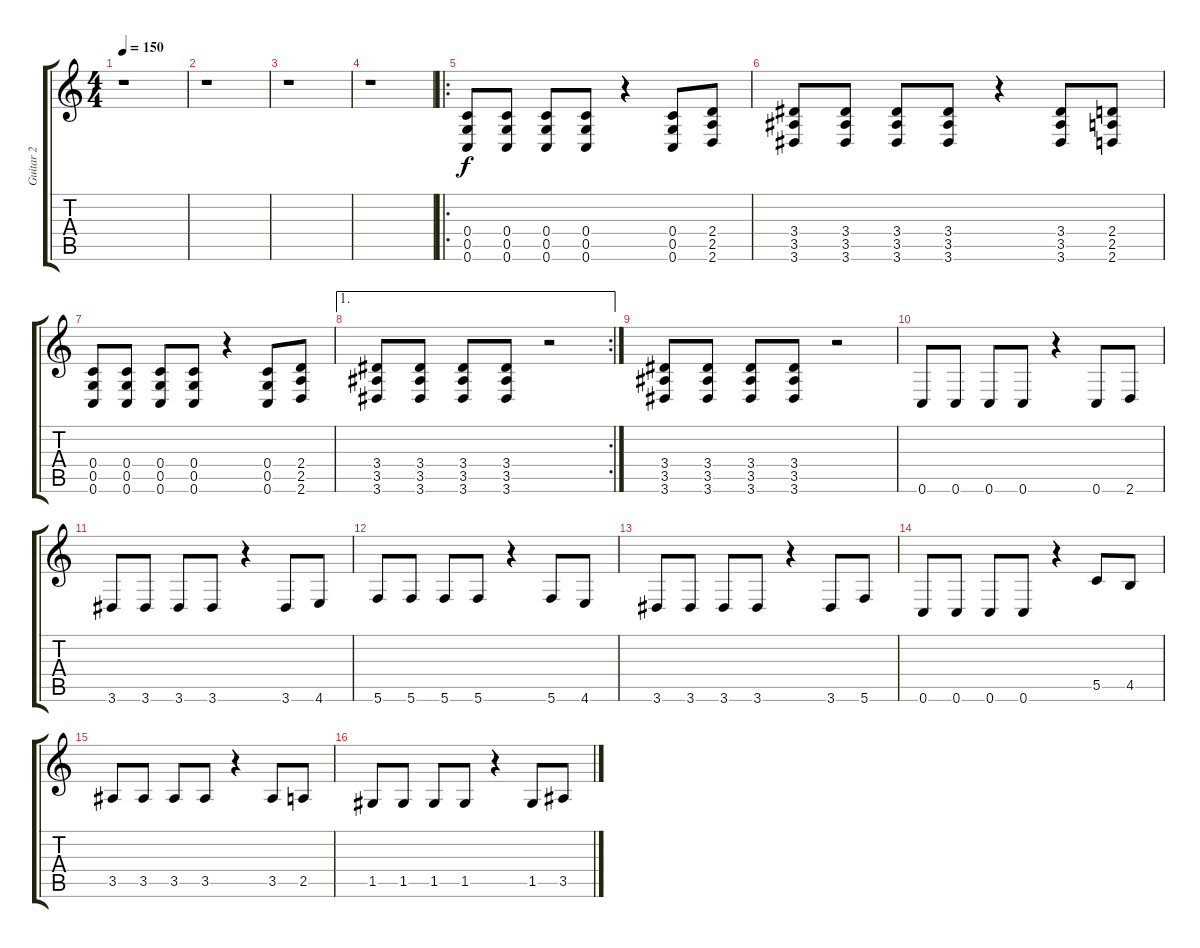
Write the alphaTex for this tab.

\track ("Guitar 2" "Guitar 2") {instrument overdrivenguitar}
\staff {score tabs}
\tuning (D4 A3 F3 C3 G2 C2) {hide}
\ts (4 4)
\tempo 150
\clef g2
\ks c
r.1{dy f instrument overdrivenguitar} |
r.1 |
r.1 |
r.1 |
\ro
(0.4 0.5 0.6).8 (0.4 0.5 0.6).8 (0.4 0.5 0.6).8 (0.4 0.5 0.6).8 r.4 (0.4 0.5 0.6).8 (2.4 2.5 2.6).8 |
(3.4 3.5 3.6).8 (3.4 3.5 3.6).8 (3.4 3.5 3.6).8 (3.4 3.5 3.6).8 r.4 (3.4 3.5 3.6).8 (2.4 2.5 2.6).8 |
(0.4 0.5 0.6).8 (0.4 0.5 0.6).8 (0.4 0.5 0.6).8 (0.4 0.5 0.6).8 r.4 (0.4 0.5 0.6).8 (2.4 2.5 2.6).8 |
\ae 1
\rc 2
(3.4 3.5 3.6).8 (3.4 3.5 3.6).8 (3.4 3.5 3.6).8 (3.4 3.5 3.6).8 r.2 |
(3.4 3.5 3.6).8 (3.4 3.5 3.6).8 (3.4 3.5 3.6).8 (3.4 3.5 3.6).8 r.2 |
0.6.8 0.6.8 0.6.8 0.6.8 r.4 0.6.8 2.6.8 |
3.6.8 3.6.8 3.6.8 3.6.8 r.4 3.6.8 4.6.8 |
5.6.8 5.6.8 5.6.8 5.6.8 r.4 5.6.8 4.6.8 |
3.6.8 3.6.8 3.6.8 3.6.8 r.4 3.6.8 5.6.8 |
0.6.8 0.6.8 0.6.8 0.6.8 r.4 5.5.8 4.5.8 |
3.5.8 3.5.8 3.5.8 3.5.8 r.4 3.5.8 2.5.8 |
1.5.8 1.5.8 1.5.8 1.5.8 r.4 1.5.8 3.5.8
